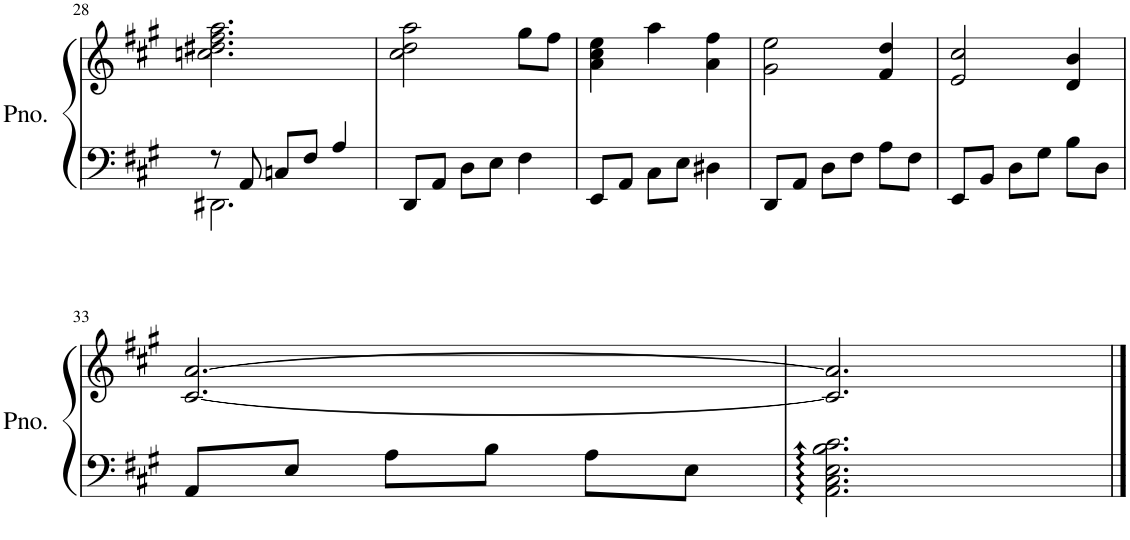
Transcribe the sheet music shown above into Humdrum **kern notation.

**kern	**kern
*part1	*part1
*staff2	*staff1
*I"Piano	*
*I'Pno.	*
!!LO:PB:g=z
*clefF4	*clefG2
*k[f#c#g#]	*k[f#c#g#]
*M3/4	*M3/4
=28	=28
*^	*
8r	2.DD#X\	2.ccn\ 2.dd#X\ 2.ff#\ 2.aa\
8AA/	.	.
8Cn/L	.	.
8F#/J	.	.
4A/	.	.
*v	*v	*
=29	=29
8DD/L	2cc#\ 2dd\ 2aa\
8AA/J	.
8D\L	.
8E\J	.
4F#\	8gg#\L
.	8ff#\J
=30	=30
8EE/L	4a\ 4cc#\ 4ee\
8AA/J	.
8C#\L	4aa\
8E\J	.
4D#X\	4a\ 4ff#\
=31	=31
8DD/L	2g#\ 2ee\
8AA/J	.
8D\L	.
8F#\J	.
8A\L	4f#/ 4dd/
8F#\J	.
=32	=32
8EE/L	2e/ 2cc#/
8BB/J	.
8D\L	.
8G#\J	.
8B\L	4d/ 4b/
8D\J	.
!!LO:LB:g=z
=33	=33
8AA/L	[2.c#/ [2.a/
8E/J	.
8A\L	.
8B\J	.
8A\L	.
8E\J	.
=34	=34
2.AA\: 2.C#\: 2.E\: 2.B\: 2.c#\:	2.c#/] 2.a/]
==	==
*-	*-
